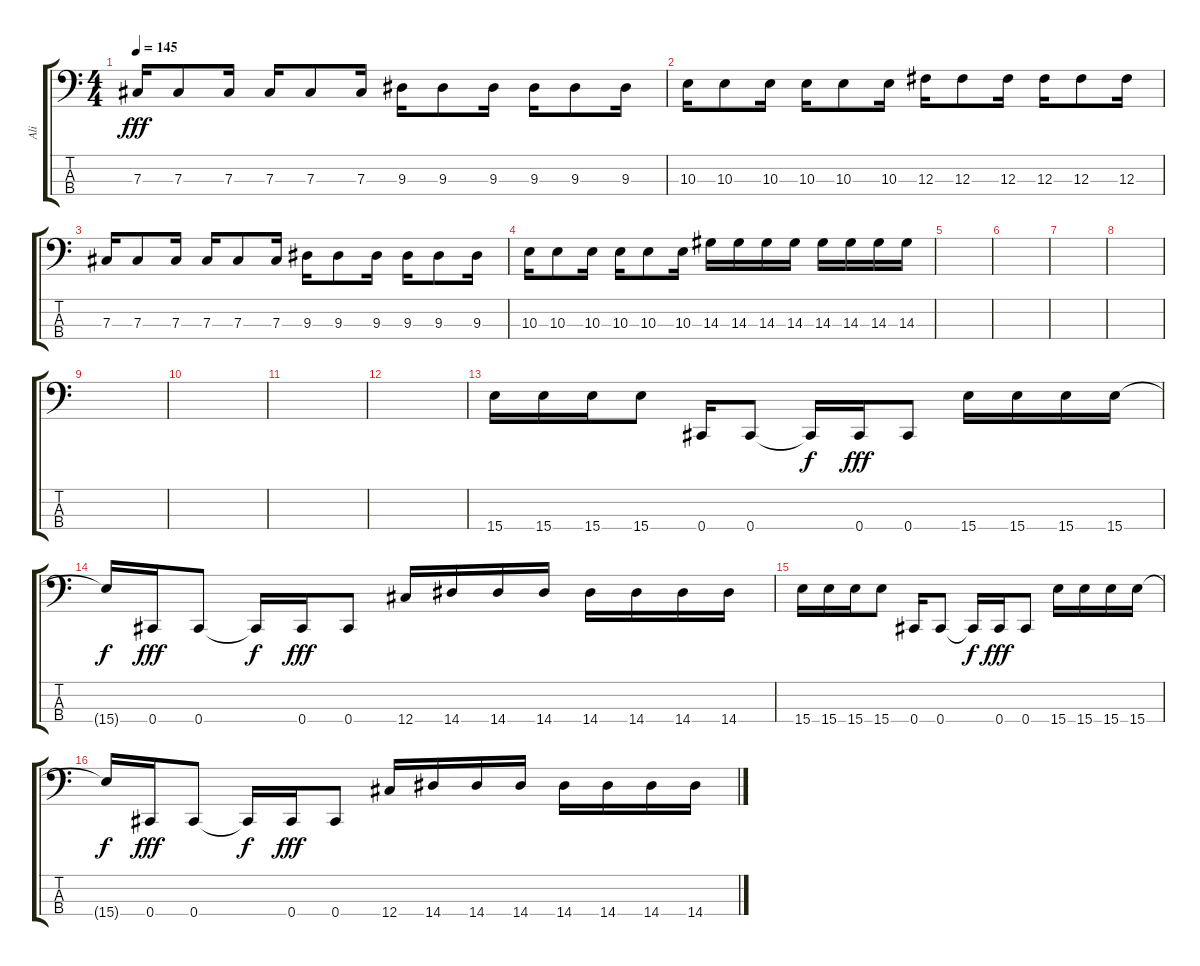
\track ("Ali" "Ali") {instrument electricbasspick}
\staff {score tabs}
\tuning (E2 B1 Gb1 Db1) {hide}
\ts (4 4)
\tempo 145
\clef f4
\ks c
7.3.16{dy fff} 7.3.8 7.3.16 7.3.16 7.3.8 7.3.16 9.3.16 9.3.8 9.3.16 9.3.16 9.3.8 9.3.16 |
10.3.16 10.3.8 10.3.16 10.3.16 10.3.8 10.3.16 12.3.16 12.3.8 12.3.16 12.3.16 12.3.8 12.3.16 |
7.3.16 7.3.8 7.3.16 7.3.16 7.3.8 7.3.16 9.3.16 9.3.8 9.3.16 9.3.16 9.3.8 9.3.16 |
10.3.16 10.3.8 10.3.16 10.3.16 10.3.8 10.3.16 14.3.16 14.3.16 14.3.16 14.3.16 14.3.16 14.3.16 14.3.16 14.3.16 |
|
|
|
|
|
|
|
|
15.4.16 15.4.16 15.4.16 15.4.8 0.4.16 0.4.8 0.4{t}.16{dy f} 0.4.16{dy fff} 0.4.8 15.4.16 15.4.16 15.4.16 15.4.16 |
15.4{t}.16{dy f} 0.4.16{dy fff} 0.4.8 0.4{t}.16{dy f} 0.4.16{dy fff} 0.4.8 12.4.16 14.4.16 14.4.16 14.4.16 14.4.16 14.4.16 14.4.16 14.4.16 |
15.4.16 15.4.16 15.4.16 15.4.8 0.4.16 0.4.8 0.4{t}.16{dy f} 0.4.16{dy fff} 0.4.8 15.4.16 15.4.16 15.4.16 15.4.16 |
15.4{t}.16{dy f} 0.4.16{dy fff} 0.4.8 0.4{t}.16{dy f} 0.4.16{dy fff} 0.4.8 12.4.16 14.4.16 14.4.16 14.4.16 14.4.16 14.4.16 14.4.16 14.4.16
